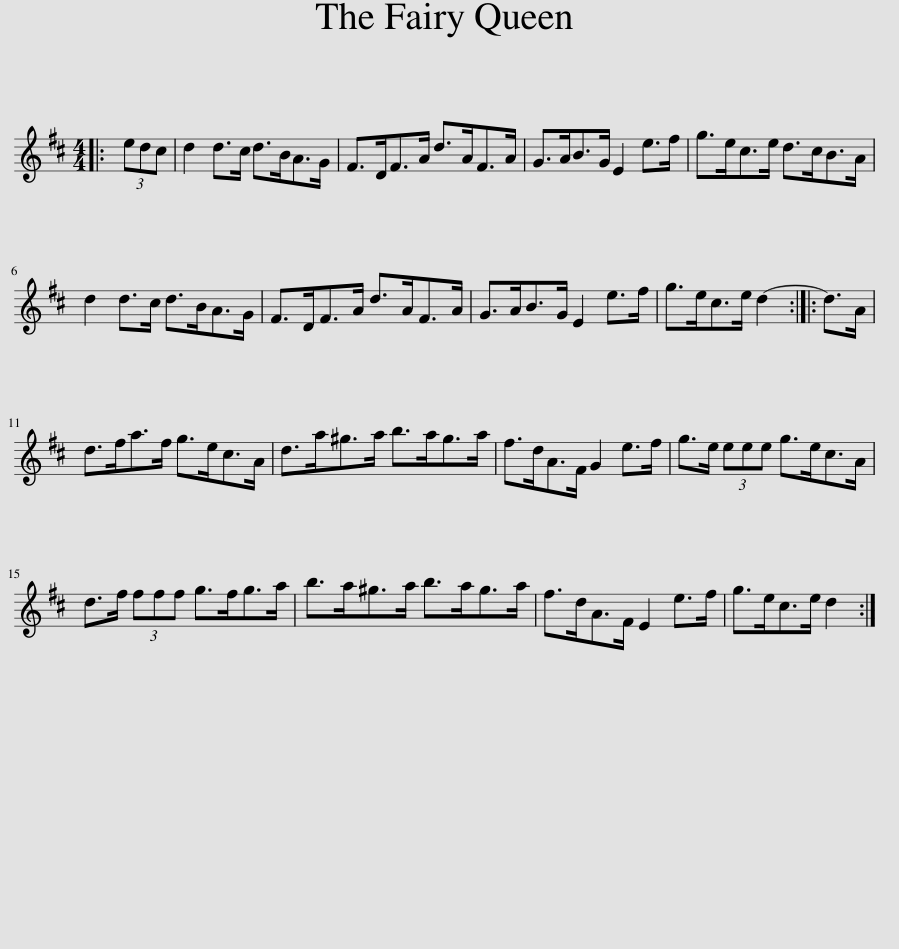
X:1
L:1/8
M:4/4
I:linebreak $
K:D
V:1 treble
V:1
|: (3edc | d2 d>c d>BA>G | F>DF>A d>AF>A | G>AB>G E2 e>f | g>ec>e d>cB>A |$ %5
 d2 d>c d>BA>G | F>DF>A d>AF>A | G>AB>G E2 e>f | g>ec>e d2- :: d>A |$ %10
 d>fa>f g>ec>A | d>a^g>a b>ag>a | f>dA>F G2 e>f | g>e (3eee g>ec>A |$ d>f (3fff g>fg>a | %15
 b>a^g>a b>ag>a | f>dA>F E2 e>f | g>ec>e d2 :| %18
